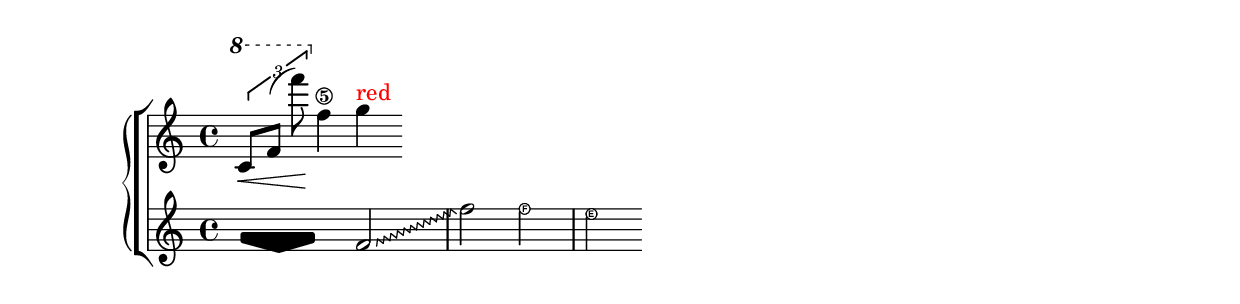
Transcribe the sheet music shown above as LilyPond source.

\header {
  texidoc = "Excercise all output functions"
}

\version "2.8.0"

\paper { ragged-right = ##t }

\relative {
  \new StaffGroup \new PianoStaff <<
    \new Staff
      {
	#(set-octavation 1)
	\times 2/3 {  c'8[\< f]( f''\!)  }
	#(set-octavation 0)
	<f,, \5>4

	\override TextScript #'color = #red
	g4^"red"
      }
    
    \new Staff \relative c'' {
      \makeClusters { <g a>8 <e a> <g a>4 }
      
      \override Glissando #'style = #'zigzag
      f2 \glissando f'
      \setEasyHeads
      f e 
    }
  >>
}
